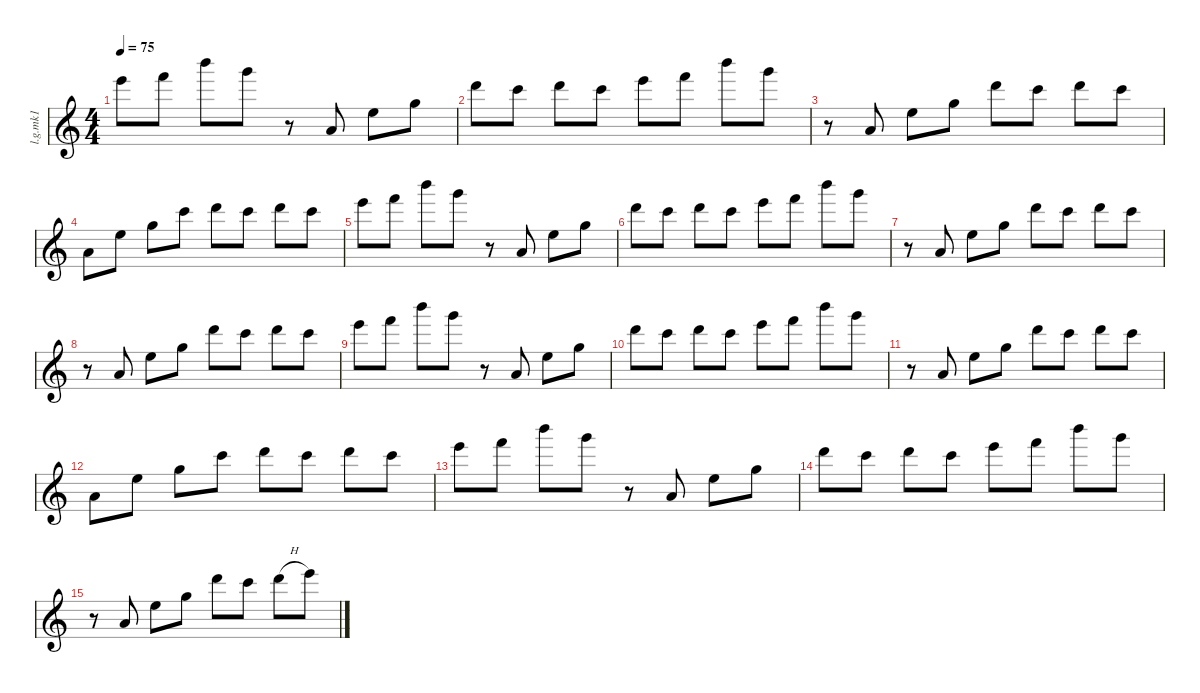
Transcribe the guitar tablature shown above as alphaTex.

\defaultSystemsLayout 4
\hideDynamics
\bracketExtendMode nobrackets
\otherSystemsTrackNameOrientation horizontal
\track ("Lead Guitar Michael Keene 1" "l.g.mk1") {instrument distortionguitar}
\staff {score}
\tuning (E4 B3 G3 D3 A2 E2)
\ts (4 4)
\tempo 75
\clef g2
\ks c
17.2.8{dy mf} 18.2.8 19.1.8 15.1.8 r.8 17.6.8 19.5.8 17.4.8 |
19.3.8 17.3.8 19.3.8 17.3.8 17.2.8 18.2.8 19.1.8 15.1.8 |
r.8 17.6.8 19.5.8 17.4.8 19.3.8 17.3.8 19.3.8 17.3.8 |
17.6.8 19.5.8 17.4.8 17.3.8 19.3.8 17.3.8 19.3.8 17.3.8 |
17.2.8 18.2.8 19.1.8 15.1.8 r.8 17.6.8 19.5.8 17.4.8 |
19.3.8 17.3.8 19.3.8 17.3.8 17.2.8 18.2.8 19.1.8 15.1.8 |
r.8 17.6.8 19.5.8 17.4.8 19.3.8 17.3.8 19.3.8 17.3.8 |
r.8 17.6.8 19.5.8 17.4.8 19.3.8 17.3.8 19.3.8 17.3.8 |
17.2.8 18.2.8 19.1.8 15.1.8 r.8 17.6.8 19.5.8 17.4.8 |
19.3.8 17.3.8 19.3.8 17.3.8 17.2.8 18.2.8 19.1.8 15.1.8 |
r.8 17.6.8 19.5.8 17.4.8 19.3.8 17.3.8 19.3.8 17.3.8 |
17.6.8 19.5.8 17.4.8 17.3.8 19.3.8 17.3.8 19.3.8 17.3.8 |
17.2.8 18.2.8 19.1.8 15.1.8 r.8 17.6.8 19.5.8 17.4.8 |
19.3.8 17.3.8 19.3.8 17.3.8 17.2.8 18.2.8 19.1.8 15.1.8 |
r.8 17.6.8 19.5.8 17.4.8 19.3.8 17.3.8 19.3{h}.8 21.3.8
